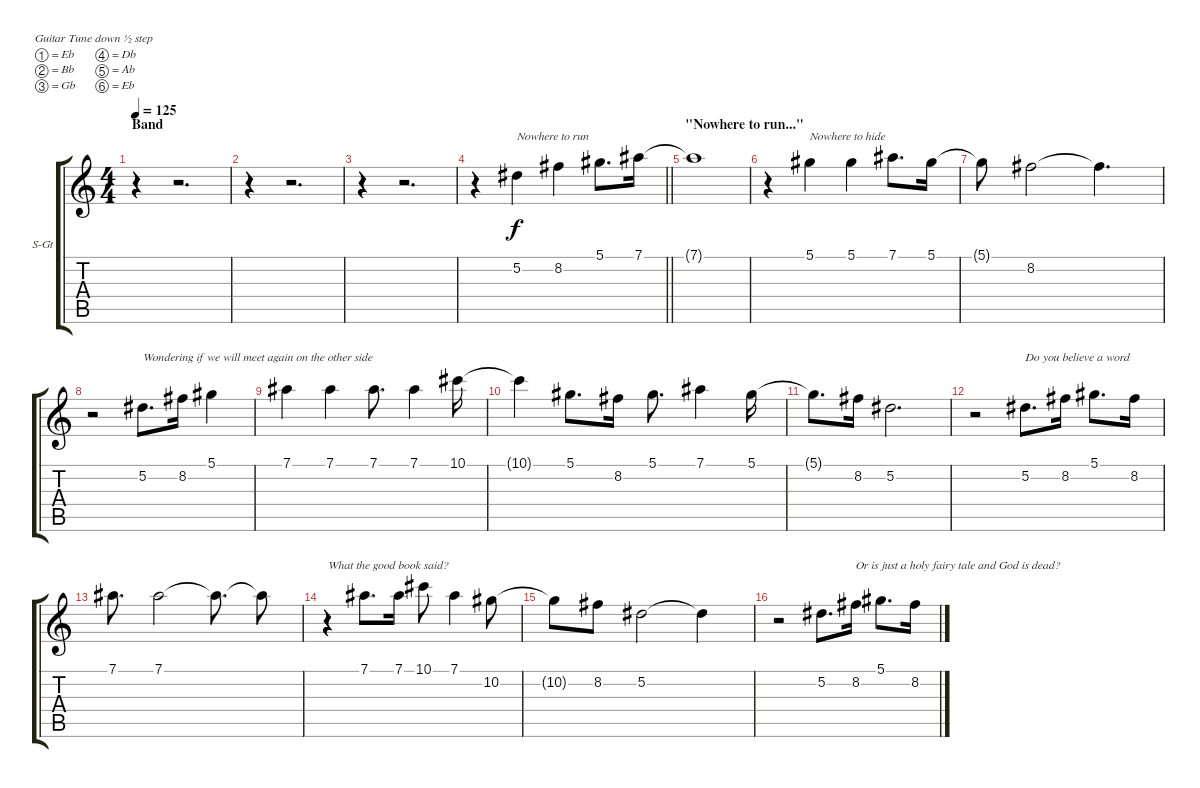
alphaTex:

\bracketExtendMode groupsimilarinstruments
\firstSystemTrackNameOrientation horizontal
\otherSystemsTrackNameOrientation horizontal
\track ("Ozzy" "S-Gt") {instrument harmonica}
\staff {score tabs}
\tuning (Eb4 Bb3 Gb3 Db3 Ab2 Eb2)
\displaytranspose 12
\ts (4 4)
\section ("" "Band")
\tempo 125
\clef g2
\ks c
r.4{dy f} r.2{d} |
r.4 r.2{d} |
r.4 r.2{d} |
\barLineRight lightlight
r.4 5.2.4{txt "Nowhere to run"} 8.2.4 5.1.8{d} 7.1.16 |
\section ("" "\"Nowhere to run...\"")
7.1{t}.1 |
r.4 5.1.4{txt "Nowhere to hide"} 5.1.4 7.1.8{d} 5.1.16 |
5.1{t}.8 8.2.2 8.2{t}.4{d} |
r.2 5.2.8{d txt "Wondering if we will meet again on the other side"} 8.2.16 5.1.4 |
7.1.4 7.1.4 7.1.8{d} 7.1.4 10.1.16 |
10.1{t}.4 5.1.8{d} 8.2.16 5.1.8{d} 7.1.4 5.1.16 |
5.1{t}.8{d} 8.2.16 5.2.2{d} |
r.2 5.2.8{d txt "Do you believe a word"} 8.2.16 5.1.8{d} 8.2.16 |
7.1.8{d} 7.1.2 7.1{t}.8{d} 7.1{t}.8 |
r.4{txt "What the good book said?"} 7.1.8{d} 7.1.16 10.1.8 7.1.4 10.2.8 |
10.2{t}.8 8.2.8 5.2.2 5.2{t}.4 |
r.2 5.2.8{d} 8.2.16{txt "Or is just a holy fairy tale and God is dead?"} 5.1.8{d} 8.2.16
